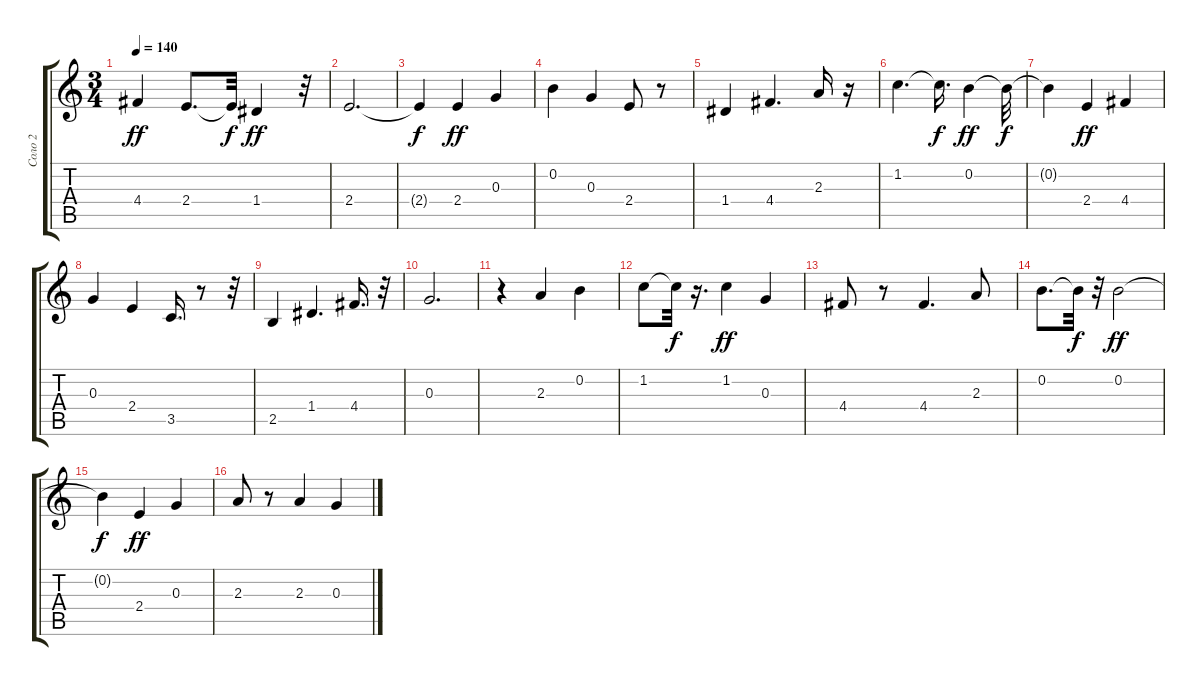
\track ("Соло 2" "Соло 2") {instrument acousticguitarnylon}
\staff {score tabs}
\tuning (E4 B3 G3 D3 A2 E2) {hide}
\ts (3 4)
\tempo 140
\clef g2
\ks c
4.4.4{dy ff} 2.4.8{d} 2.4{t}.32{dy f} 1.4.4{dy ff} r.32 |
2.4.2{d} |
2.4{t}.4{dy f} 2.4.4{dy ff} 0.3.4 |
0.2.4 0.3.4 2.4.8 r.8 |
1.4.4 4.4.4{d} 2.3.16 r.16 |
1.2.4{d} 1.2{t}.16{d dy f} 0.2.4{dy ff} 0.2{t}.32{dy f} |
0.2{t}.4 2.4.4{dy ff} 4.4.4 |
0.3.4 2.4.4 3.5.16{d} r.8 r.32 |
2.5.4 1.4.4{d} 4.4.16{d} r.32 |
0.3.2{d} |
r.4 2.3.4 0.2.4 |
1.2.8 1.2{t}.32{dy f} r.16{d} 1.2.4{dy ff} 0.3.4 |
4.4.8 r.8 4.4.4{d} 2.3.8 |
0.2.8{d} 0.2{t}.32{dy f} r.32 0.2.2{dy ff} |
0.2{t}.4{dy f} 2.4.4{dy ff} 0.3.4 |
2.3.8 r.8 2.3.4 0.3.4
